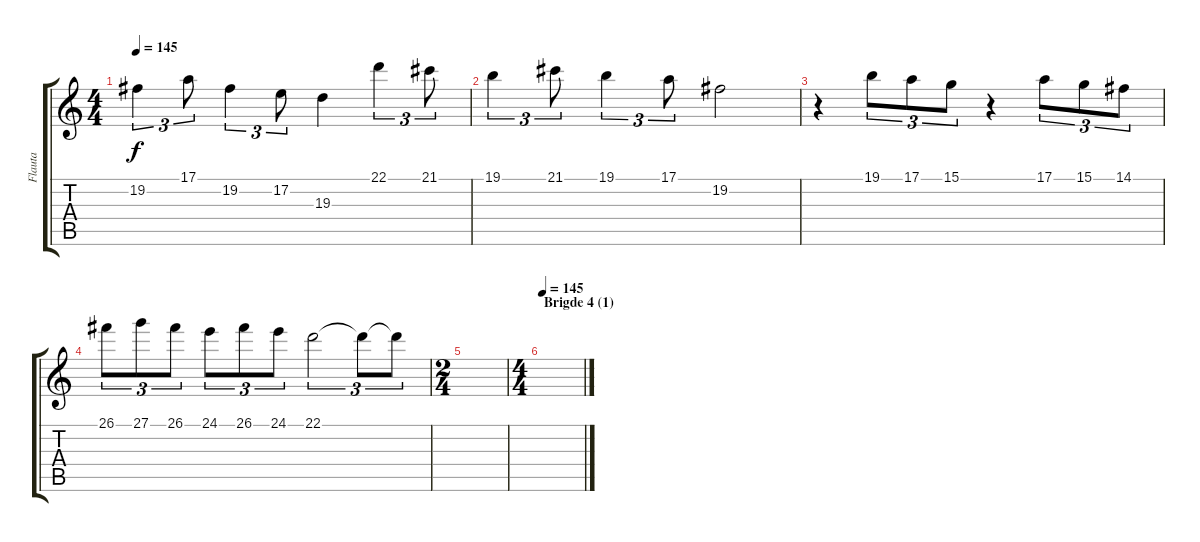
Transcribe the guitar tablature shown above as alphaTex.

\track ("Flauta" "Flauta") {instrument flute}
\staff {score tabs}
\tuning (E4 B3 G3 D3 A2 E2) {hide}
\ts (4 4)
\tempo 145
\clef g2
\ks c
19.2.4{tu (3 2) dy f} 17.1.8{tu (3 2)} 19.2.4{tu (3 2)} 17.2.8{tu (3 2)} 19.3.4 22.1.4{tu (3 2)} 21.1.8{tu (3 2)} |
19.1.4{tu (3 2)} 21.1.8{tu (3 2)} 19.1.4{tu (3 2)} 17.1.8{tu (3 2)} 19.2.2 |
r.4 19.1.8{tu (3 2)} 17.1.8{tu (3 2)} 15.1.8{tu (3 2)} r.4 17.1.8{tu (3 2)} 15.1.8{tu (3 2)} 14.1.8{tu (3 2)} |
26.1.8{tu (3 2)} 27.1.8{tu (3 2)} 26.1.8{tu (3 2)} 24.1.8{tu (3 2)} 26.1.8{tu (3 2)} 24.1.8{tu (3 2)} 22.1.2{tu (3 2)} 22.1{t}.8{tu (3 2)} 22.1{t}.8{tu (3 2)} |
\ts (2 4)
|
\ts (4 4)
\section ("" "Brigde 4 (1)")
\tempo 145
